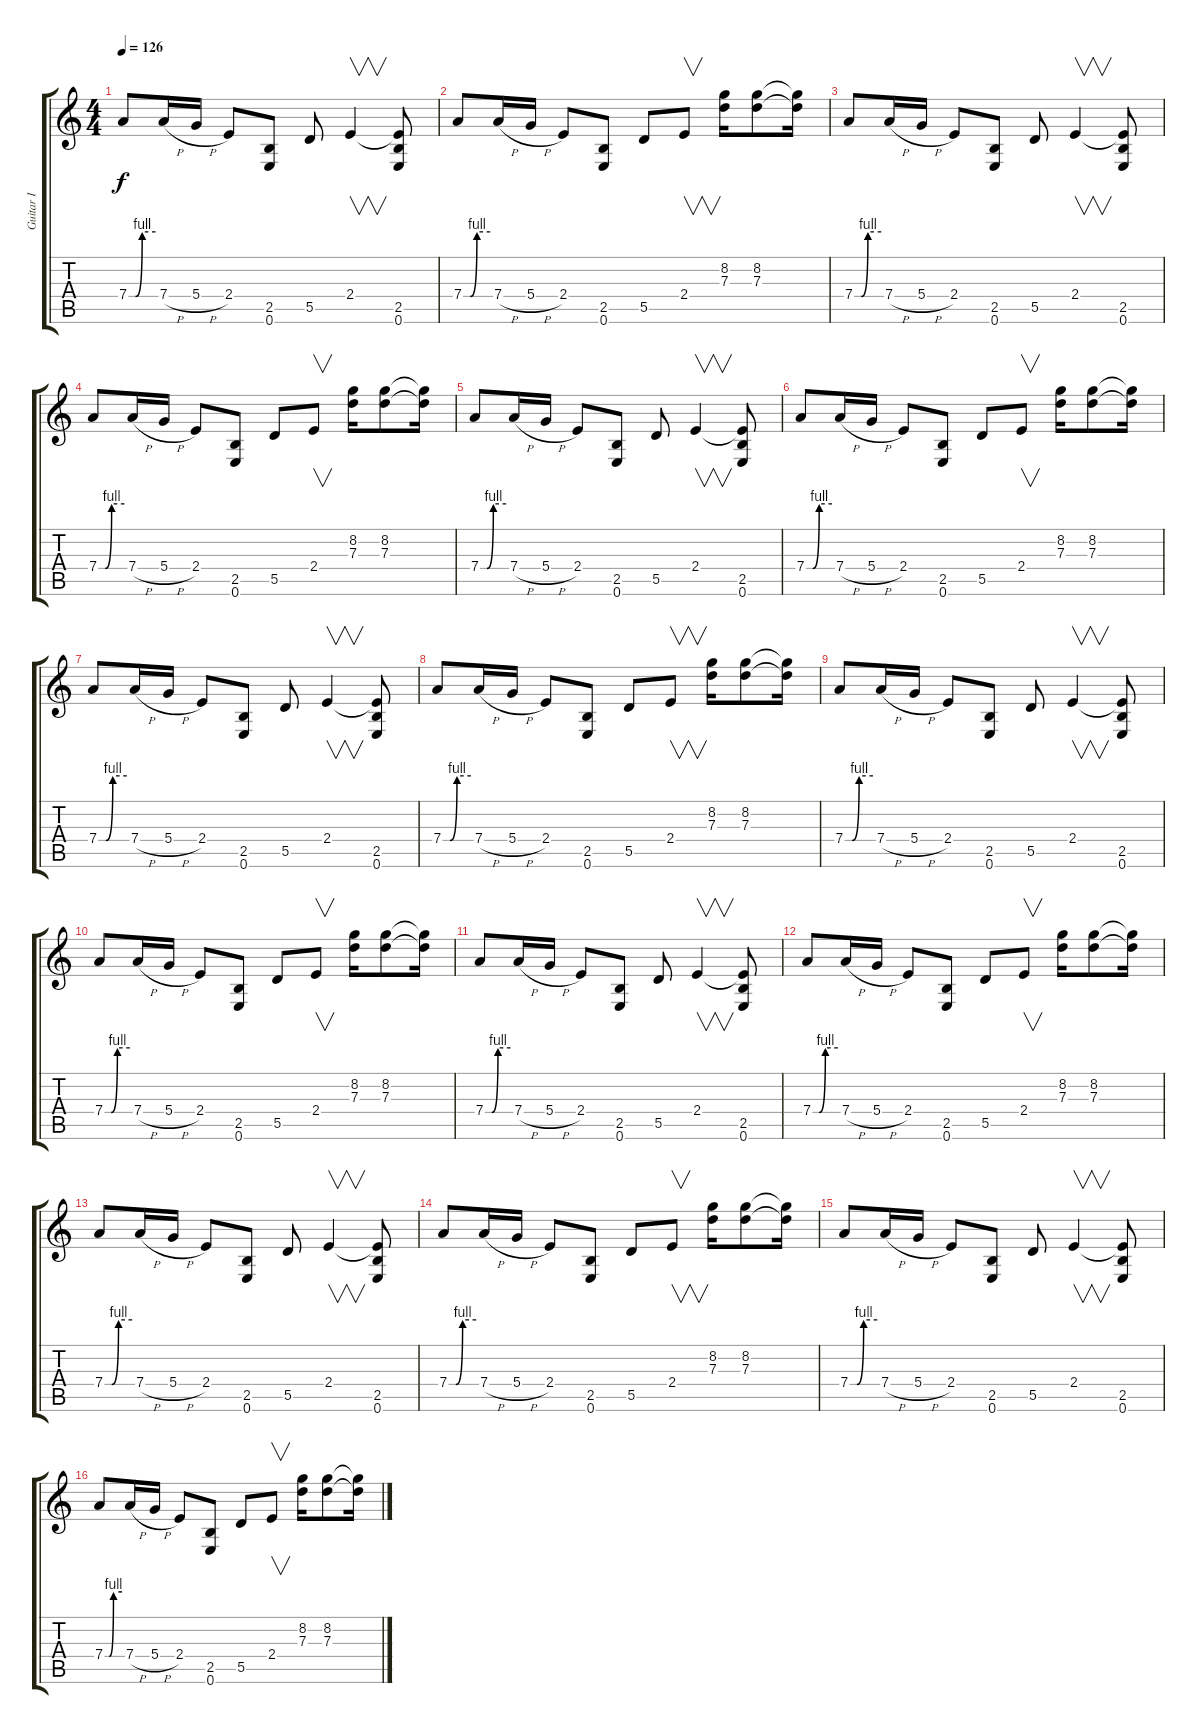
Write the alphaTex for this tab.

\track ("Guitar I" "Guitar I") {instrument overdrivenguitar}
\staff {score tabs}
\tuning (E4 B3 G3 D3 A2 E2) {hide}
\ts (4 4)
\tempo 126
\clef g2
\ks c
7.4{be (custom 0 0 15 0 30 4 60 4)}.8{dy f instrument overdrivenguitar} 7.4{h}.16 5.4{h}.16 2.4.8 (2.5 0.6).8 5.5.8 2.4.4{v} (2.4{t} 2.5 0.6).8 |
7.4{be (custom 0 0 15 0 30 4 60 4)}.8 7.4{h}.16 5.4{h}.16 2.4.8 (2.5 0.6).8 5.5.8 2.4.8{v} (8.2 7.3).16 (8.2 7.3).8 (8.2{t} 7.3{t}).16 |
7.4{be (custom 0 0 15 0 30 4 60 4)}.8 7.4{h}.16 5.4{h}.16 2.4.8 (2.5 0.6).8 5.5.8 2.4.4{v} (2.4{t} 2.5 0.6).8 |
7.4{be (custom 0 0 15 0 30 4 60 4)}.8 7.4{h}.16 5.4{h}.16 2.4.8 (2.5 0.6).8 5.5.8 2.4.8{v} (8.2 7.3).16 (8.2 7.3).8 (8.2{t} 7.3{t}).16 |
7.4{be (custom 0 0 15 0 30 4 60 4)}.8 7.4{h}.16 5.4{h}.16 2.4.8 (2.5 0.6).8 5.5.8 2.4.4{v} (2.4{t} 2.5 0.6).8 |
7.4{be (custom 0 0 15 0 30 4 60 4)}.8 7.4{h}.16 5.4{h}.16 2.4.8 (2.5 0.6).8 5.5.8 2.4.8{v} (8.2 7.3).16 (8.2 7.3).8 (8.2{t} 7.3{t}).16 |
7.4{be (custom 0 0 15 0 30 4 60 4)}.8 7.4{h}.16 5.4{h}.16 2.4.8 (2.5 0.6).8 5.5.8 2.4.4{v} (2.4{t} 2.5 0.6).8 |
7.4{be (custom 0 0 15 0 30 4 60 4)}.8 7.4{h}.16 5.4{h}.16 2.4.8 (2.5 0.6).8 5.5.8 2.4.8{v} (8.2 7.3).16 (8.2 7.3).8 (8.2{t} 7.3{t}).16 |
7.4{be (custom 0 0 15 0 30 4 60 4)}.8 7.4{h}.16 5.4{h}.16 2.4.8 (2.5 0.6).8 5.5.8 2.4.4{v} (2.4{t} 2.5 0.6).8 |
7.4{be (custom 0 0 15 0 30 4 60 4)}.8 7.4{h}.16 5.4{h}.16 2.4.8 (2.5 0.6).8 5.5.8 2.4.8{v} (8.2 7.3).16 (8.2 7.3).8 (8.2{t} 7.3{t}).16 |
7.4{be (custom 0 0 15 0 30 4 60 4)}.8 7.4{h}.16 5.4{h}.16 2.4.8 (2.5 0.6).8 5.5.8 2.4.4{v} (2.4{t} 2.5 0.6).8 |
7.4{be (custom 0 0 15 0 30 4 60 4)}.8 7.4{h}.16 5.4{h}.16 2.4.8 (2.5 0.6).8 5.5.8 2.4.8{v} (8.2 7.3).16 (8.2 7.3).8 (8.2{t} 7.3{t}).16 |
7.4{be (custom 0 0 15 0 30 4 60 4)}.8 7.4{h}.16 5.4{h}.16 2.4.8 (2.5 0.6).8 5.5.8 2.4.4{v} (2.4{t} 2.5 0.6).8 |
7.4{be (custom 0 0 15 0 30 4 60 4)}.8 7.4{h}.16 5.4{h}.16 2.4.8 (2.5 0.6).8 5.5.8 2.4.8{v} (8.2 7.3).16 (8.2 7.3).8 (8.2{t} 7.3{t}).16 |
7.4{be (custom 0 0 15 0 30 4 60 4)}.8 7.4{h}.16 5.4{h}.16 2.4.8 (2.5 0.6).8 5.5.8 2.4.4{v} (2.4{t} 2.5 0.6).8 |
7.4{be (custom 0 0 15 0 30 4 60 4)}.8 7.4{h}.16 5.4{h}.16 2.4.8 (2.5 0.6).8 5.5.8 2.4.8{v} (8.2 7.3).16 (8.2 7.3).8 (8.2{t} 7.3{t}).16
